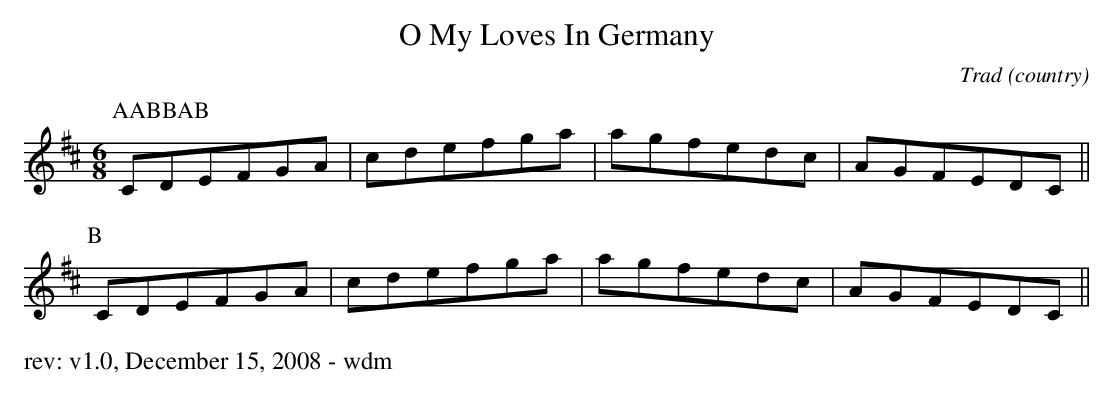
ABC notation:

X:1
T: O My Loves In Germany
O: Trad (country)
M: 6/8
K: Dmaj
P: AABBAB
P:A
CDEFGA|cdefga|agfedc|AGFEDC||
P:B
CDEFGA|cdefga|agfedc|AGFEDC||
